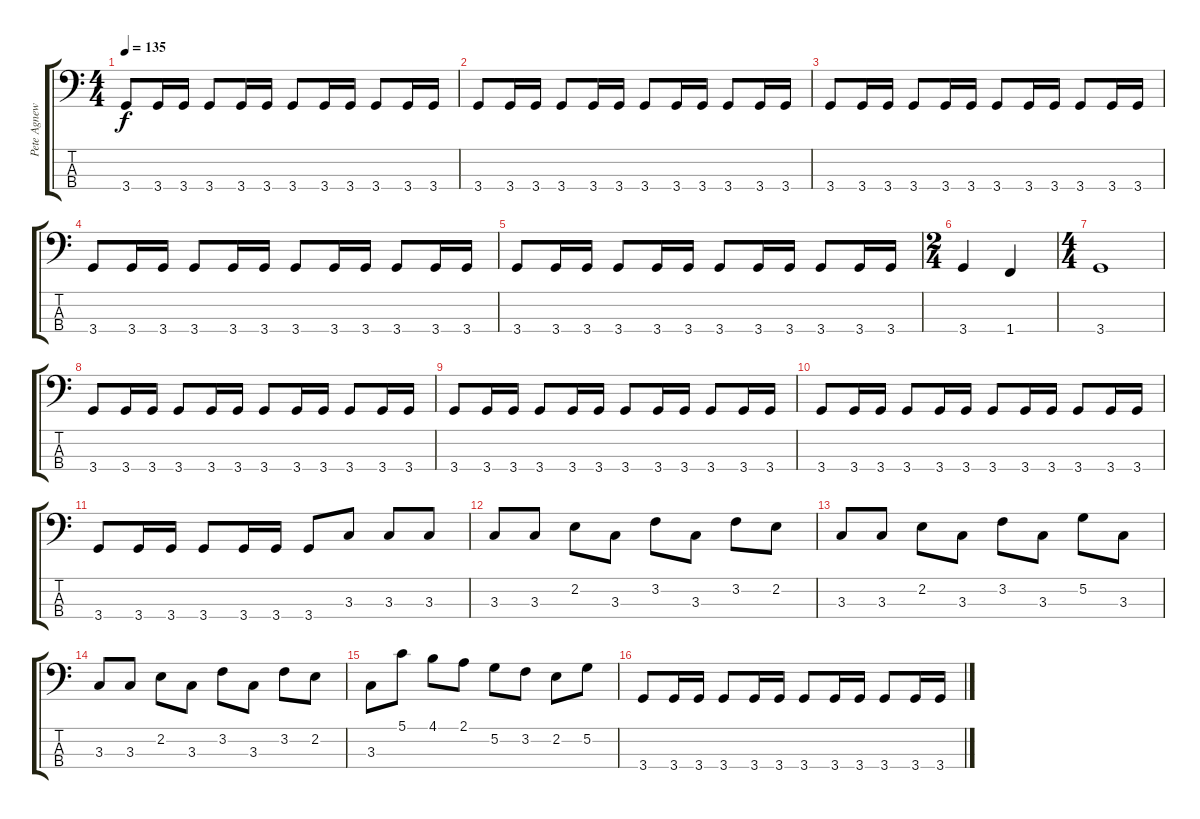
\track ("Pete Agnew (bass)" "Pete Agnew") {instrument electricbasspick}
\staff {score tabs}
\tuning (G2 D2 A1 E1) {hide}
\ts (4 4)
\tempo 135
\clef f4
\ks c
3.4.8{dy f} 3.4.16 3.4.16 3.4.8 3.4.16 3.4.16 3.4.8 3.4.16 3.4.16 3.4.8 3.4.16 3.4.16 |
3.4.8 3.4.16 3.4.16 3.4.8 3.4.16 3.4.16 3.4.8 3.4.16 3.4.16 3.4.8 3.4.16 3.4.16 |
3.4.8 3.4.16 3.4.16 3.4.8 3.4.16 3.4.16 3.4.8 3.4.16 3.4.16 3.4.8 3.4.16 3.4.16 |
3.4.8 3.4.16 3.4.16 3.4.8 3.4.16 3.4.16 3.4.8 3.4.16 3.4.16 3.4.8 3.4.16 3.4.16 |
3.4.8 3.4.16 3.4.16 3.4.8 3.4.16 3.4.16 3.4.8 3.4.16 3.4.16 3.4.8 3.4.16 3.4.16 |
\ts (2 4)
3.4.4 1.4.4 |
\ts (4 4)
3.4.1 |
3.4.8 3.4.16 3.4.16 3.4.8 3.4.16 3.4.16 3.4.8 3.4.16 3.4.16 3.4.8 3.4.16 3.4.16 |
3.4.8 3.4.16 3.4.16 3.4.8 3.4.16 3.4.16 3.4.8 3.4.16 3.4.16 3.4.8 3.4.16 3.4.16 |
3.4.8 3.4.16 3.4.16 3.4.8 3.4.16 3.4.16 3.4.8 3.4.16 3.4.16 3.4.8 3.4.16 3.4.16 |
3.4.8 3.4.16 3.4.16 3.4.8 3.4.16 3.4.16 3.4.8 3.3.8 3.3.8 3.3.8 |
3.3.8 3.3.8 2.2.8 3.3.8 3.2.8 3.3.8 3.2.8 2.2.8 |
3.3.8 3.3.8 2.2.8 3.3.8 3.2.8 3.3.8 5.2.8 3.3.8 |
3.3.8 3.3.8 2.2.8 3.3.8 3.2.8 3.3.8 3.2.8 2.2.8 |
3.3.8 5.1.8 4.1.8 2.1.8 5.2.8 3.2.8 2.2.8 5.2.8 |
3.4.8 3.4.16 3.4.16 3.4.8 3.4.16 3.4.16 3.4.8 3.4.16 3.4.16 3.4.8 3.4.16 3.4.16
